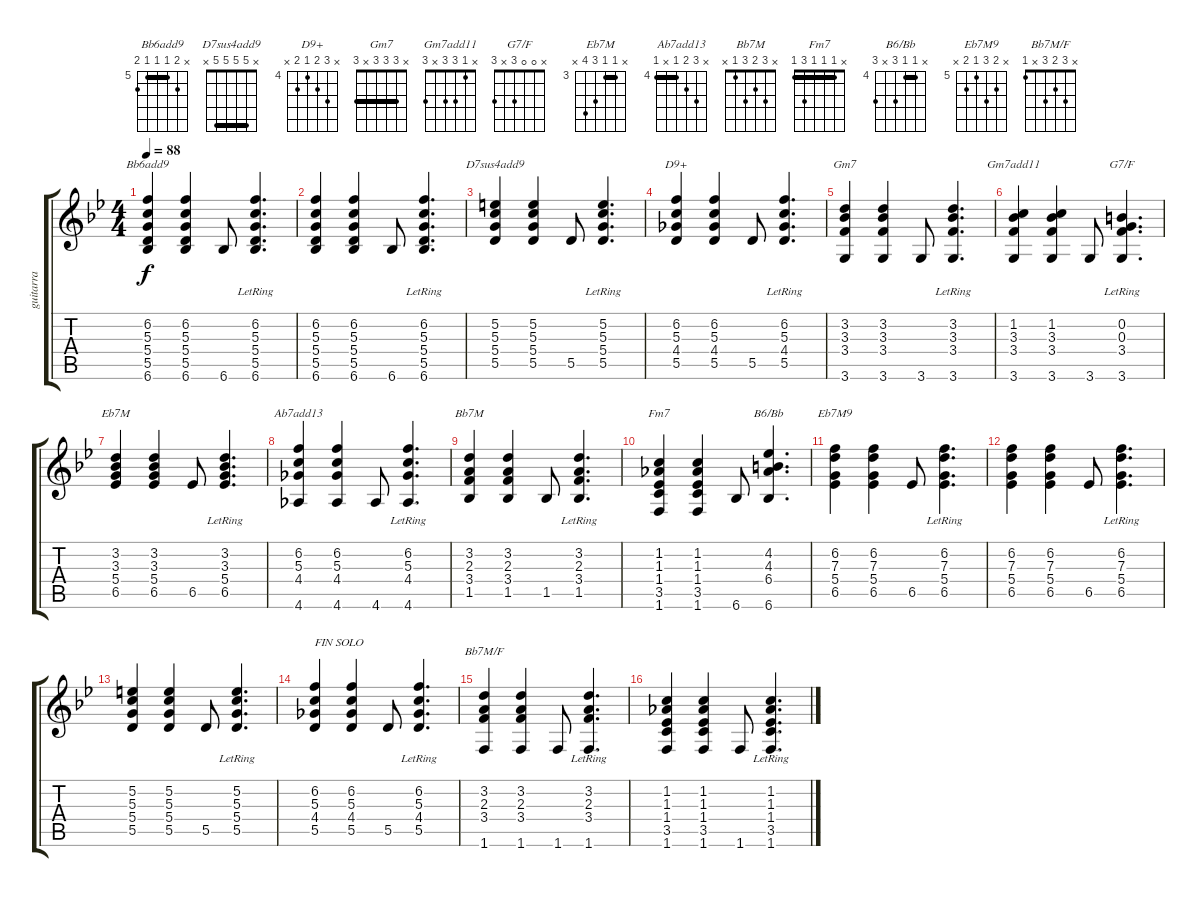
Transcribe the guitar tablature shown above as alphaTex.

\track ("guitarra" "guitarra") {instrument acousticguitarsteel}
\staff {score tabs}
\tuning (E4 B3 G3 D3 A2 E2) {hide}
\chord ("Bb6add9" x 6 5 5 5 6) {firstfret 5 barre 5}
\chord ("D7sus4add9" x 5 5 5 5 x) {barre 5}
\chord ("D9+" x 6 5 4 5 x) {firstfret 4}
\chord ("Gm7" x 3 3 3 x 3) {barre 3}
\chord ("Gm7add11" x 1 3 3 x 3)
\chord ("G7/F" x 0 0 3 x 3)
\chord ("Eb7M" x 3 3 5 6 x) {firstfret 3 barre 3}
\chord ("Ab7add13" x 6 5 4 x 4) {firstfret 4 barre 4}
\chord ("Bb7M" x 3 2 3 1 x)
\chord ("Fm7" x 1 1 1 3 1) {barre 1}
\chord ("B6/Bb" x 4 4 6 x 6) {firstfret 4 barre 4}
\chord ("Eb7M9" x 6 7 5 6 x) {firstfret 5}
\chord ("Bb7M/F" x 3 2 3 x 1)
\ts (4 4)
\tempo 88
\clef g2
\ks bb
(6.2 5.3 5.4 5.5 6.6).4{ch "Bb6add9" dy f} (6.2 5.3 5.4 5.5 6.6).4 6.6.8 (6.2{lr} 5.3 5.4 5.5 6.6).4{d} |
(6.2 5.3 5.4 5.5 6.6).4 (6.2 5.3 5.4 5.5 6.6).4 6.6.8 (6.2{lr} 5.3 5.4 5.5 6.6).4{d} |
(5.2 5.3 5.4 5.5).4{ch "D7sus4add9"} (5.2 5.3 5.4 5.5).4 5.5.8 (5.2{lr} 5.3{lr} 5.4{lr} 5.5{lr}).4{d} |
(6.2 5.3 4.4 5.5).4{ch "D9+"} (6.2 5.3 4.4 5.5).4 5.5.8 (6.2{lr} 5.3{lr} 4.4{lr} 5.5{lr}).4{d} |
(3.2 3.3 3.4 3.6).4{ch "Gm7"} (3.2 3.3 3.4 3.6).4 3.6.8 (3.2{lr} 3.3{lr} 3.4{lr} 3.6{lr}).4{d} |
(1.2 3.3 3.4 3.6).4{ch "Gm7add11"} (1.2 3.3 3.4 3.6).4 3.6.8 (0.2{lr} 0.3{lr} 3.4{lr} 3.6{lr}).4{d ch "G7/F"} |
(3.2 3.3 5.4 6.5).4{ch "Eb7M"} (3.2 3.3 5.4 6.5).4 6.5.8 (3.2{lr} 3.3 5.4 6.5).4{d} |
(6.2 5.3 4.4 4.6).4{ch "Ab7add13"} (6.2 5.3 4.4 4.6).4 4.6.8 (6.2{lr} 5.3 4.4 4.6).4{d} |
(3.2 2.3 3.4 1.5).4{ch "Bb7M"} (3.2 2.3 3.4 1.5).4 1.5.8 (3.2{lr} 2.3 3.4 1.5).4{d} |
(1.2 1.3 1.4 3.5 1.6).4{ch "Fm7"} (1.2 1.3 1.4 3.5 1.6).4 6.6.8 (4.2 4.3 6.4 6.6).4{d ch "B6/Bb"} |
(6.2 7.3 5.4 6.5).4{ch "Eb7M9"} (6.2 7.3 5.4 6.5).4 6.5.8 (6.2{lr} 7.3{lr} 5.4{lr} 6.5{lr}).4{d} |
(6.2 7.3 5.4 6.5).4 (6.2 7.3 5.4 6.5).4 6.5.8 (6.2{lr} 7.3{lr} 5.4{lr} 6.5{lr}).4{d} |
(5.2 5.3 5.4 5.5).4 (5.2 5.3 5.4 5.5).4 5.5.8 (5.2{lr} 5.3{lr} 5.4{lr} 5.5{lr}).4{d} |
(6.2 5.3 4.4 5.5).4{txt "FIN SOLO"} (6.2 5.3 4.4 5.5).4 5.5.8 (6.2{lr} 5.3{lr} 4.4{lr} 5.5{lr}).4{d} |
(3.2 2.3 3.4 1.6).4{ch "Bb7M/F"} (3.2 2.3 3.4 1.6).4 1.6.8 (3.2 2.3 3.4 1.6{lr}).4{d} |
(1.2 1.3 1.4 3.5 1.6).4 (1.2 1.3 1.4 3.5 1.6).4 1.6.8 (1.2 1.3 1.4 3.5 1.6{lr}).4{d}
